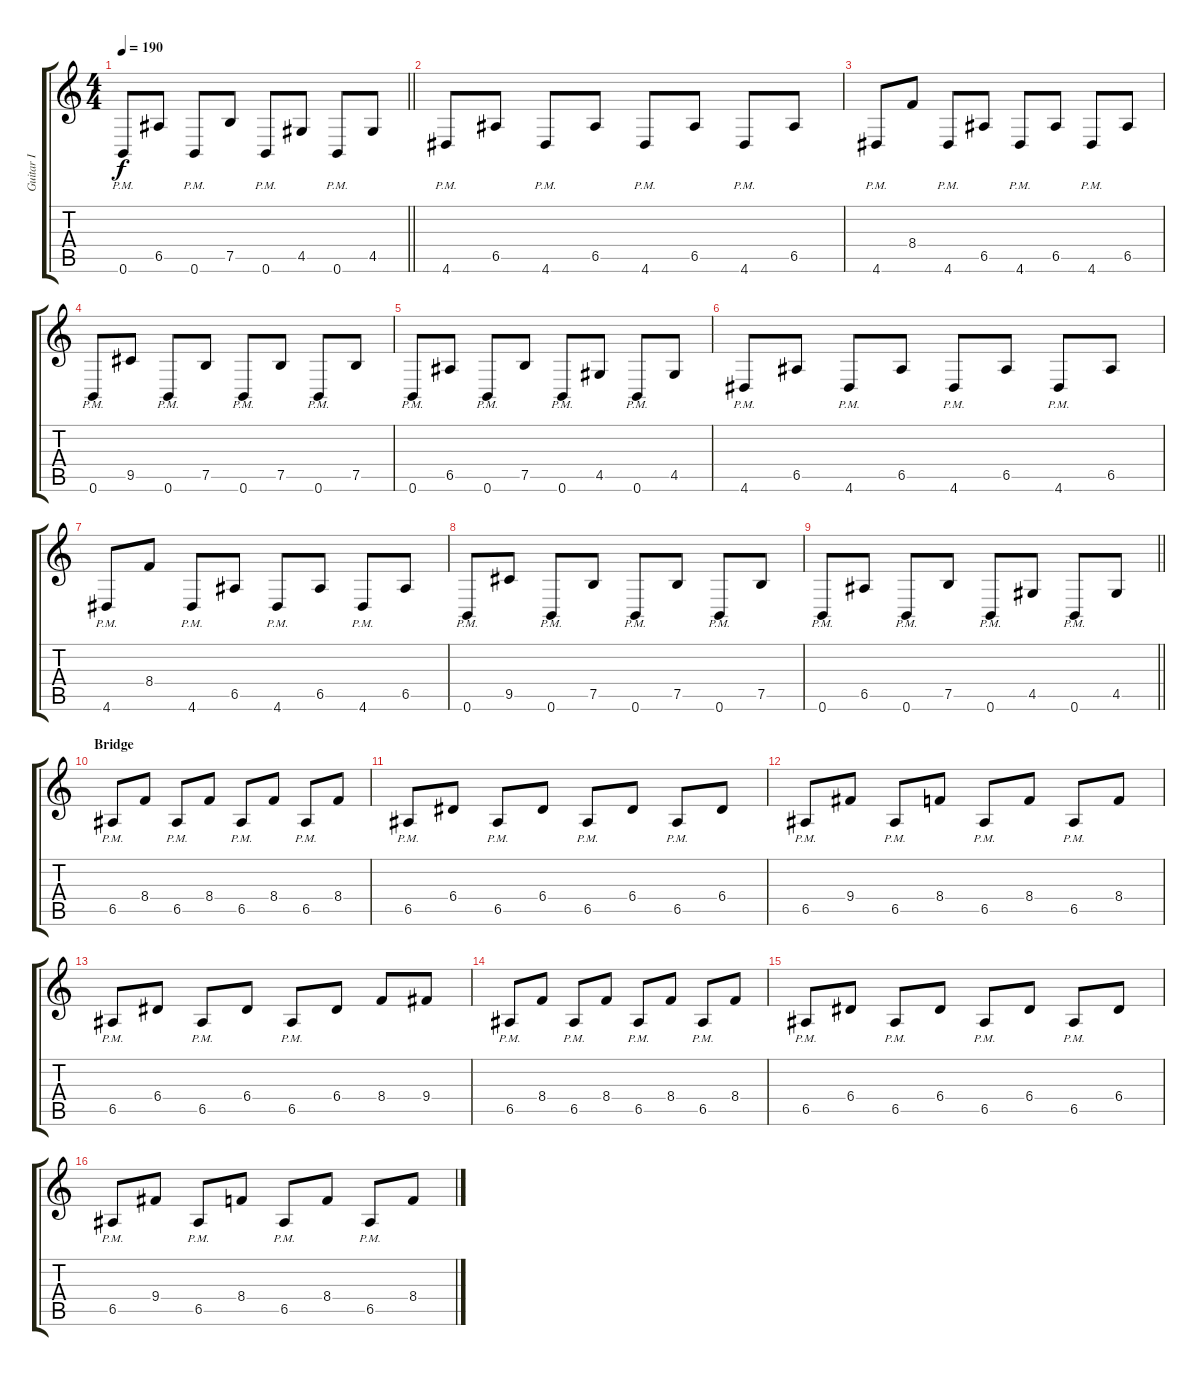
\track ("Guitar I" "Guitar I") {instrument distortionguitar}
\staff {score tabs}
\tuning (B3 Gb3 D3 A2 E2 B1) {hide}
\ts (4 4)
\tempo 190
\clef g2
\barLineRight lightlight
\ks c
0.6{pm}.8{dy f} 6.5.8 0.6{pm}.8 7.5.8 0.6{pm}.8 4.5.8 0.6{pm}.8 4.5.8 |
\section ("" "")
4.6{pm}.8 6.5.8 4.6{pm}.8 6.5.8 4.6{pm}.8 6.5.8 4.6{pm}.8 6.5.8 |
4.6{pm}.8 8.4.8 4.6{pm}.8 6.5.8 4.6{pm}.8 6.5.8 4.6{pm}.8 6.5.8 |
0.6{pm}.8 9.5.8 0.6{pm}.8 7.5.8 0.6{pm}.8 7.5.8 0.6{pm}.8 7.5.8 |
0.6{pm}.8 6.5.8 0.6{pm}.8 7.5.8 0.6{pm}.8 4.5.8 0.6{pm}.8 4.5.8 |
4.6{pm}.8 6.5.8 4.6{pm}.8 6.5.8 4.6{pm}.8 6.5.8 4.6{pm}.8 6.5.8 |
4.6{pm}.8 8.4.8 4.6{pm}.8 6.5.8 4.6{pm}.8 6.5.8 4.6{pm}.8 6.5.8 |
0.6{pm}.8 9.5.8 0.6{pm}.8 7.5.8 0.6{pm}.8 7.5.8 0.6{pm}.8 7.5.8 |
\barLineRight lightlight
0.6{pm}.8 6.5.8 0.6{pm}.8 7.5.8 0.6{pm}.8 4.5.8 0.6{pm}.8 4.5.8 |
\section ("" "Bridge")
6.5{pm}.8 8.4.8 6.5{pm}.8 8.4.8 6.5{pm}.8 8.4.8 6.5{pm}.8 8.4.8 |
6.5{pm}.8 6.4.8 6.5{pm}.8 6.4.8 6.5{pm}.8 6.4.8 6.5{pm}.8 6.4.8 |
6.5{pm}.8 9.4.8 6.5{pm}.8 8.4.8 6.5{pm}.8 8.4.8 6.5{pm}.8 8.4.8 |
6.5{pm}.8 6.4.8 6.5{pm}.8 6.4.8 6.5{pm}.8 6.4.8 8.4.8 9.4.8 |
6.5{pm}.8 8.4.8 6.5{pm}.8 8.4.8 6.5{pm}.8 8.4.8 6.5{pm}.8 8.4.8 |
6.5{pm}.8 6.4.8 6.5{pm}.8 6.4.8 6.5{pm}.8 6.4.8 6.5{pm}.8 6.4.8 |
6.5{pm}.8 9.4.8 6.5{pm}.8 8.4.8 6.5{pm}.8 8.4.8 6.5{pm}.8 8.4.8
